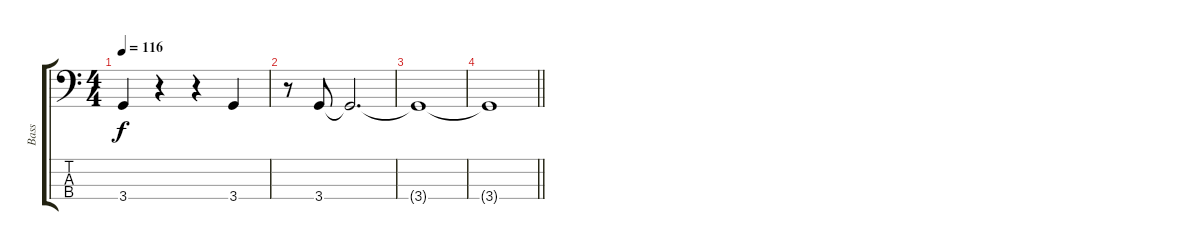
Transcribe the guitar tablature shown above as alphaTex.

\track ("Bass" "Bass") {instrument electricbassfinger}
\staff {score tabs}
\tuning (G2 D2 A1 E1) {hide}
\ts (4 4)
\tempo 116
\clef f4
\ks c
3.4.4{dy f} r.4 r.4 3.4.4 |
r.8 3.4.8 3.4{t}.2{d} |
3.4{t}.1 |
\barLineRight lightlight
3.4{t}.1
